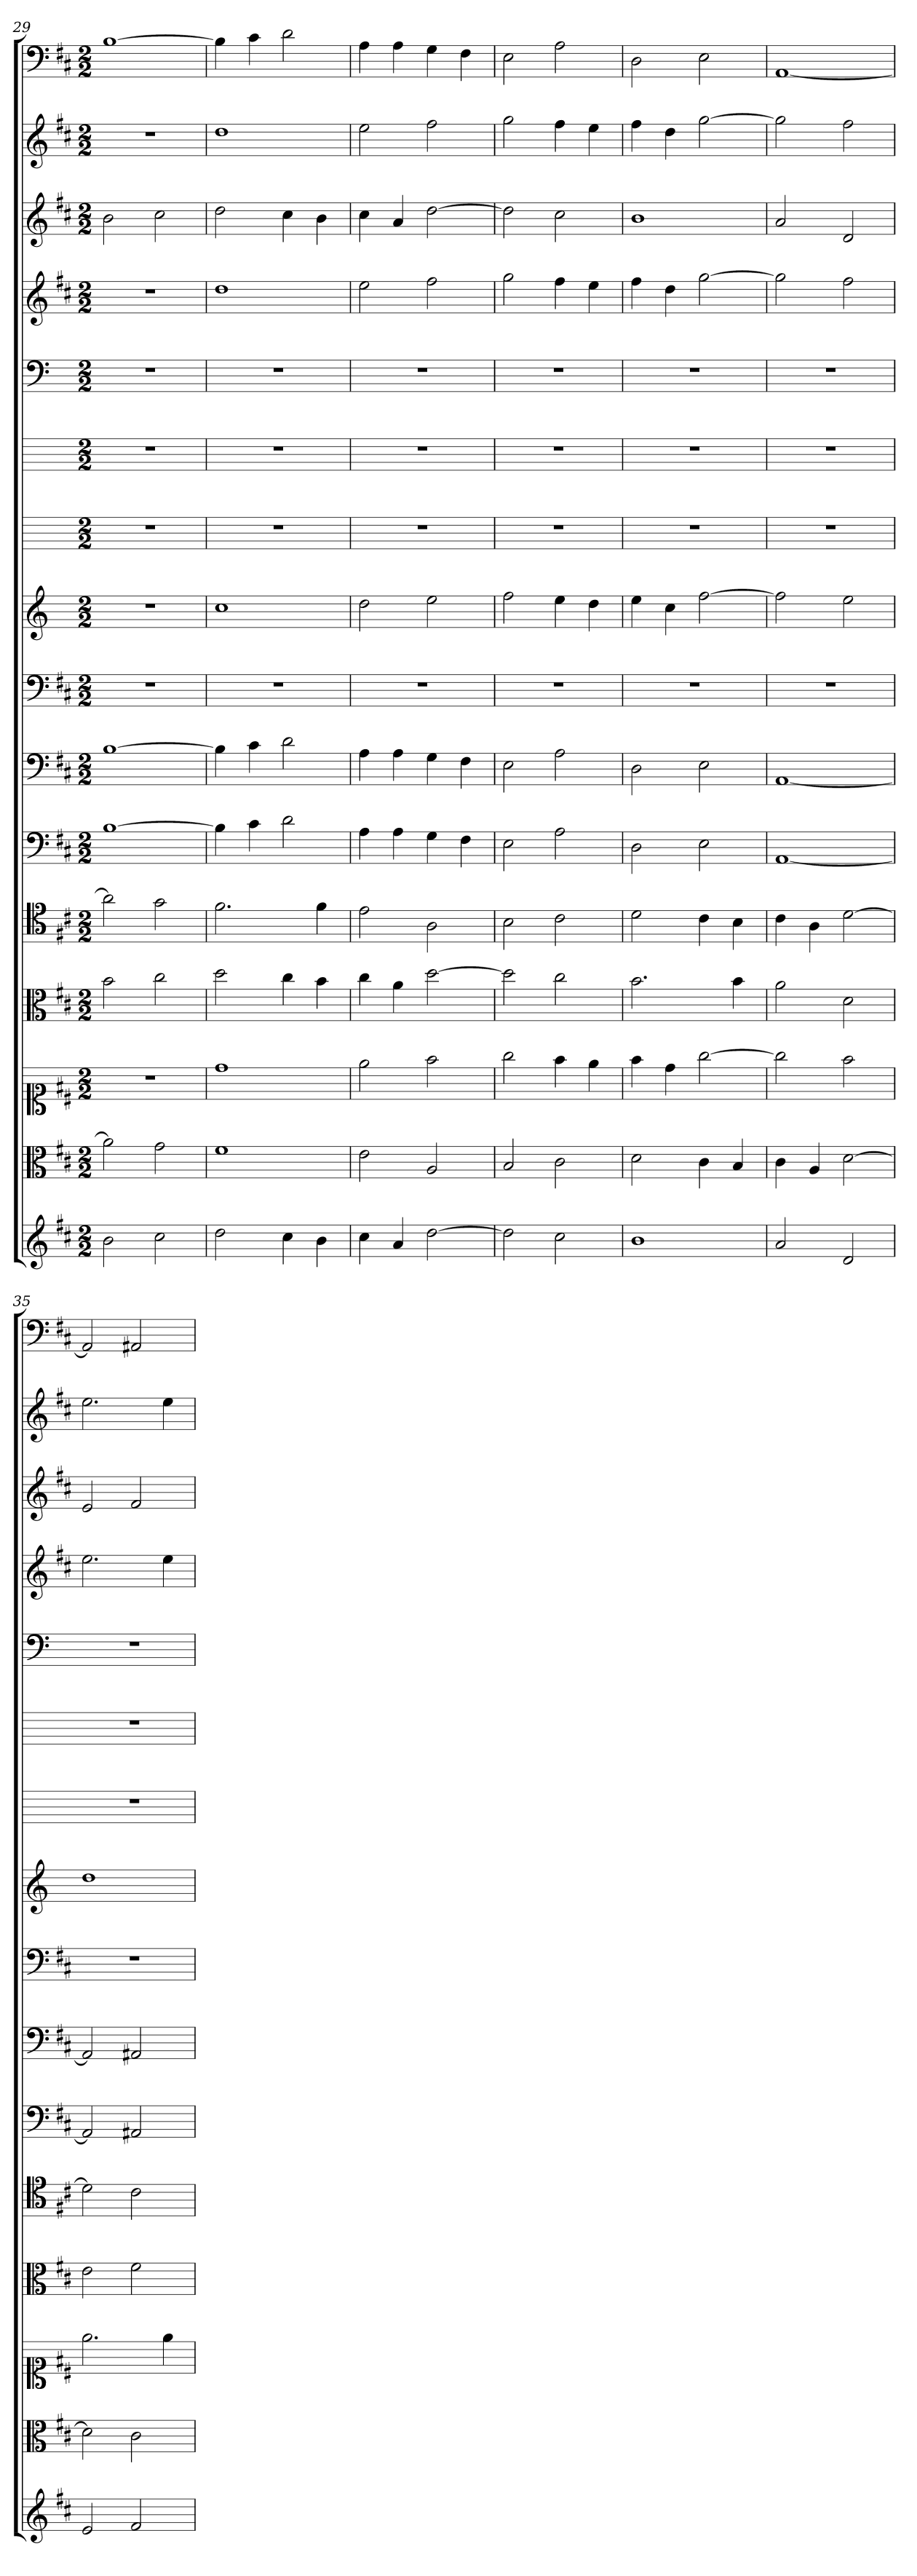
**kern	**kern	**kern	**kern	**kern	**kern	**kern	**kern	**kern	**kern	**kern	**kern	**kern	**kern	**kern	**kern
*part16	*part15	*part14	*part13	*part12	*part11	*part10	*part9	*part8	*part7	*part6	*part5	*part4	*part3	*part2	*part1
*staff16	*staff15	*staff14	*staff13	*staff12	*staff11	*staff10	*staff9	*staff8	*staff7	*staff6	*staff5	*staff4	*staff3	*staff2	*staff1
*	*clefC3	*clefC1	*clefC3	*clefC4	*clefF4	*clefF4	*clefF4	*	*	*	*clefF4	*	*	*	*clefF4
*k[f#c#]	*k[f#c#]	*k[f#c#]	*k[f#c#]	*k[f#c#]	*k[f#c#]	*k[f#c#]	*k[f#c#]	*k[]	*k[]	*k[]	*k[]	*k[f#c#]	*k[f#c#]	*k[f#c#]	*k[f#c#]
*D:	*D:	*D:	*D:	*D:	*D:	*D:	*D:	*	*	*	*	*D:	*D:	*D:	*D:
*M2/2	*M2/2	*M2/2	*M2/2	*M2/2	*M2/2	*M2/2	*M2/2	*M2/2	*M2/2	*M2/2	*M2/2	*M2/2	*M2/2	*M2/2	*M2/2
=29	=29	=29	=29	=29	=29	=29	=29	=29	=29	=29	=29	=29	=29	=29	=29
2b	2a]	1r	2b	2a]	[1B	[1B	1r	1r	1r	1r	1r	1r	2b	1r	[1B
2cc#	2g	.	2cc#	2g	.	.	.	.	.	.	.	.	2cc#	.	.
=30	=30	=30	=30	=30	=30	=30	=30	=30	=30	=30	=30	=30	=30	=30	=30
2dd	1f#	1dd	2dd	2.f#	4B]	4B]	1r	1cc	1r	1r	1r	1dd	2dd	1dd	4B]
.	.	.	.	.	4c#	4c#	.	.	.	.	.	.	.	.	4c#
4cc#	.	.	4cc#	.	2d	2d	.	.	.	.	.	.	4cc#	.	2d
4b	.	.	4b	4f#	.	.	.	.	.	.	.	.	4b	.	.
=31	=31	=31	=31	=31	=31	=31	=31	=31	=31	=31	=31	=31	=31	=31	=31
4cc#	2e	2ee	4cc#	2e	4A	4A	1r	2dd	1r	1r	1r	2ee	4cc#	2ee	4A
4a	.	.	4a	.	4A	4A	.	.	.	.	.	.	4a	.	4A
[2dd	2A	2ff#	[2dd	2A	4G	4G	.	2ee	.	.	.	2ff#	[2dd	2ff#	4G
.	.	.	.	.	4F#	4F#	.	.	.	.	.	.	.	.	4F#
=32	=32	=32	=32	=32	=32	=32	=32	=32	=32	=32	=32	=32	=32	=32	=32
2dd]	2B	2gg	2dd]	2B	2E	2E	1r	2ff	1r	1r	1r	2gg	2dd]	2gg	2E
2cc#	2c#	4ff#	2cc#	2c#	2A	2A	.	4ee	.	.	.	4ff#	2cc#	4ff#	2A
.	.	4ee	.	.	.	.	.	4dd	.	.	.	4ee	.	4ee	.
=33	=33	=33	=33	=33	=33	=33	=33	=33	=33	=33	=33	=33	=33	=33	=33
1b	2d	4ff#	2.b	2d	2D	2D	1r	4ee	1r	1r	1r	4ff#	1b	4ff#	2D
.	.	4dd	.	.	.	.	.	4cc	.	.	.	4dd	.	4dd	.
.	4c#	[2gg	.	4c#	2E	2E	.	[2ff	.	.	.	[2gg	.	[2gg	2E
.	4B	.	4b	4B	.	.	.	.	.	.	.	.	.	.	.
=34	=34	=34	=34	=34	=34	=34	=34	=34	=34	=34	=34	=34	=34	=34	=34
2a	4c#	2gg]	2a	4c#	[1AA	[1AA	1r	2ff]	1r	1r	1r	2gg]	2a	2gg]	[1AA
.	4A	.	.	4A	.	.	.	.	.	.	.	.	.	.	.
2d	[2d	2ff#	2d	[2d	.	.	.	2ee	.	.	.	2ff#	2d	2ff#	.
=35	=35	=35	=35	=35	=35	=35	=35	=35	=35	=35	=35	=35	=35	=35	=35
2e	2d]	2.ee	2e	2d]	2AA]	2AA]	1r	1dd	1r	1r	1r	2.ee	2e	2.ee	2AA]
2f#	2c#	.	2f#	2c#	2AA#X	2AA#X	.	.	.	.	.	.	2f#	.	2AA#X
.	.	4ee	.	.	.	.	.	.	.	.	.	4ee	.	4ee	.
=	=	=	=	=	=	=	=	=	=	=	=	=	=	=	=
*-	*-	*-	*-	*-	*-	*-	*-	*-	*-	*-	*-	*-	*-	*-	*-
